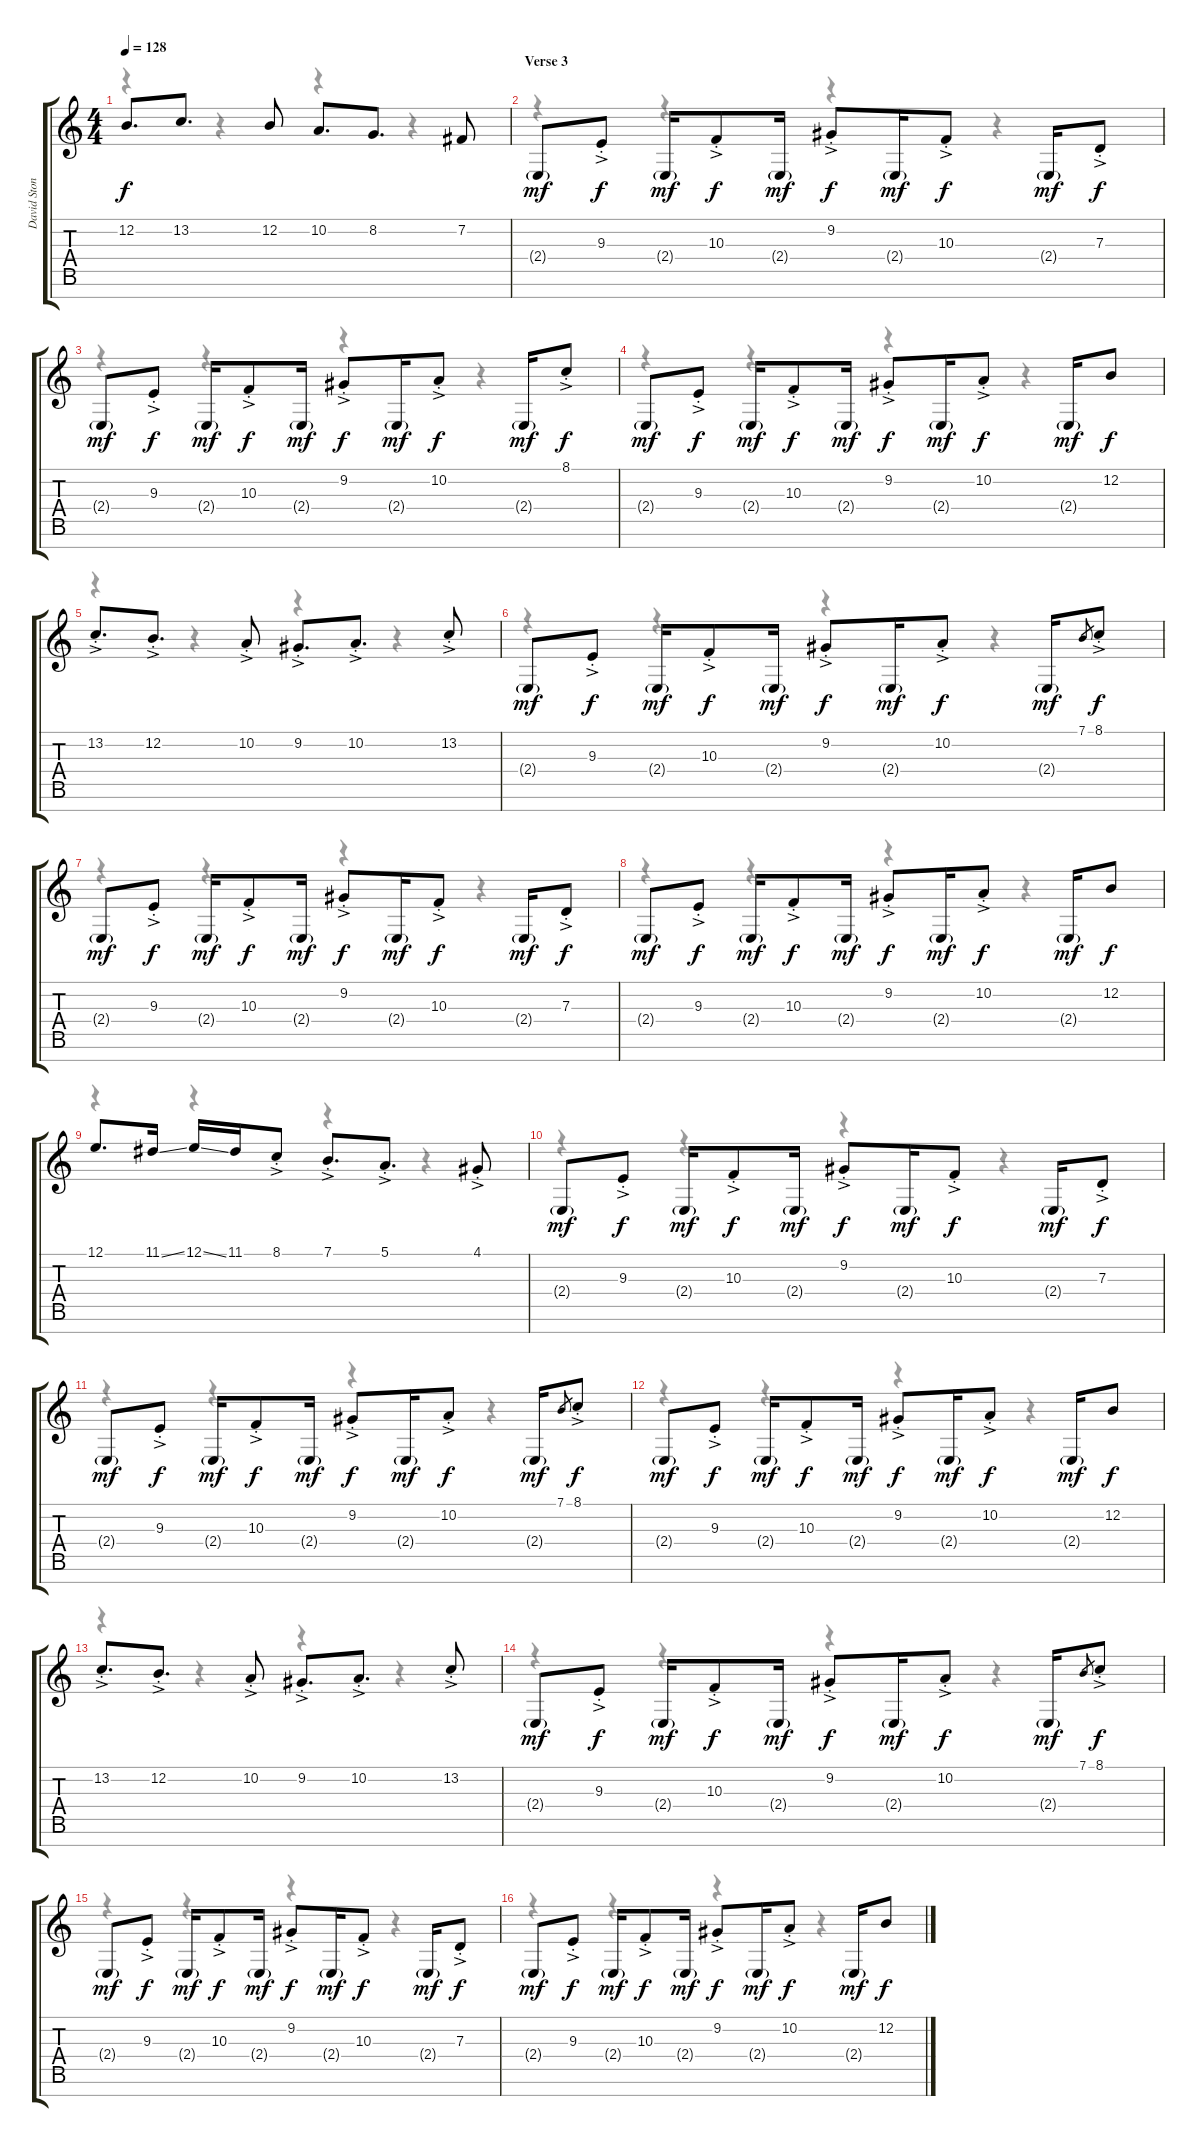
\track ("David Stone - Keys 3" "David Ston") {instrument stringensemble2}
\staff {score tabs}
\tuning (E4 B3 G3 D3 A2 E2 B1) {hide}
\voice
\ts (4 4)
\tempo 128
\clef g2
\ks c
12.2.8{d dy f} 13.2.8{d} 12.2.8 10.2.8{d} 8.2.8{d} 7.2.8 |
\section ("" "Verse 3")
2.4{g}.8{dy mf} 9.3{ac st}.8{dy f} 2.4{g}.16{dy mf} 10.3{ac st}.8{dy f} 2.4{g}.16{dy mf} 9.2{ac st}.8{dy f} 2.4{g}.16{dy mf} 10.3{ac st}.8{dy f} 2.4{g}.16{dy mf} 7.3{ac st}.8{dy f} |
2.4{g}.8{dy mf} 9.3{ac st}.8{dy f} 2.4{g}.16{dy mf} 10.3{ac st}.8{dy f} 2.4{g}.16{dy mf} 9.2{ac st}.8{dy f} 2.4{g}.16{dy mf} 10.2{ac st}.8{dy f} 2.4{g}.16{dy mf} 8.1{ac st}.8{dy f} |
2.4{g}.8{dy mf} 9.3{ac st}.8{dy f} 2.4{g}.16{dy mf} 10.3{ac st}.8{dy f} 2.4{g}.16{dy mf} 9.2{ac st}.8{dy f} 2.4{g}.16{dy mf} 10.2{ac st}.8{dy f} 2.4{g}.16{dy mf} 12.2.8{dy f} |
13.2{ac st}.8{d} 12.2{ac st}.8{d} 10.2{ac st}.8 9.2{ac st}.8{d} 10.2{ac st}.8{d} 13.2{ac st}.8 |
2.4{g}.8{dy mf} 9.3{ac st}.8{dy f} 2.4{g}.16{dy mf} 10.3{ac st}.8{dy f} 2.4{g}.16{dy mf} 9.2{ac st}.8{dy f} 2.4{g}.16{dy mf} 10.2{ac st}.8{dy f} 2.4{g}.16{dy mf} 7.1.8{gr} 8.1{ac st}.8{dy f} |
2.4{g}.8{dy mf} 9.3{ac st}.8{dy f} 2.4{g}.16{dy mf} 10.3{ac st}.8{dy f} 2.4{g}.16{dy mf} 9.2{ac st}.8{dy f} 2.4{g}.16{dy mf} 10.3{ac st}.8{dy f} 2.4{g}.16{dy mf} 7.3{ac st}.8{dy f} |
2.4{g}.8{dy mf} 9.3{ac st}.8{dy f} 2.4{g}.16{dy mf} 10.3{ac st}.8{dy f} 2.4{g}.16{dy mf} 9.2{ac st}.8{dy f} 2.4{g}.16{dy mf} 10.2{ac st}.8{dy f} 2.4{g}.16{dy mf} 12.2.8{dy f} |
12.1.8{d} 11.1{ss}.16 12.1{ss}.16 11.1.16 8.1{ac st}.8 7.1{ac st}.8{d} 5.1{ac st}.8{d} 4.1{ac st}.8 |
2.4{g}.8{dy mf} 9.3{ac st}.8{dy f} 2.4{g}.16{dy mf} 10.3{ac st}.8{dy f} 2.4{g}.16{dy mf} 9.2{ac st}.8{dy f} 2.4{g}.16{dy mf} 10.3{ac st}.8{dy f} 2.4{g}.16{dy mf} 7.3{ac st}.8{dy f} |
2.4{g}.8{dy mf} 9.3{ac st}.8{dy f} 2.4{g}.16{dy mf} 10.3{ac st}.8{dy f} 2.4{g}.16{dy mf} 9.2{ac st}.8{dy f} 2.4{g}.16{dy mf} 10.2{ac st}.8{dy f} 2.4{g}.16{dy mf} 7.1.8{gr} 8.1{ac st}.8{dy f} |
2.4{g}.8{dy mf} 9.3{ac st}.8{dy f} 2.4{g}.16{dy mf} 10.3{ac st}.8{dy f} 2.4{g}.16{dy mf} 9.2{ac st}.8{dy f} 2.4{g}.16{dy mf} 10.2{ac st}.8{dy f} 2.4{g}.16{dy mf} 12.2.8{dy f} |
13.2{ac st}.8{d} 12.2{ac st}.8{d} 10.2{ac st}.8 9.2{ac st}.8{d} 10.2{ac st}.8{d} 13.2{ac st}.8 |
2.4{g}.8{dy mf} 9.3{ac st}.8{dy f} 2.4{g}.16{dy mf} 10.3{ac st}.8{dy f} 2.4{g}.16{dy mf} 9.2{ac st}.8{dy f} 2.4{g}.16{dy mf} 10.2{ac st}.8{dy f} 2.4{g}.16{dy mf} 7.1.8{gr} 8.1{ac st}.8{dy f} |
2.4{g}.8{dy mf} 9.3{ac st}.8{dy f} 2.4{g}.16{dy mf} 10.3{ac st}.8{dy f} 2.4{g}.16{dy mf} 9.2{ac st}.8{dy f} 2.4{g}.16{dy mf} 10.3{ac st}.8{dy f} 2.4{g}.16{dy mf} 7.3{ac st}.8{dy f} |
2.4{g}.8{dy mf} 9.3{ac st}.8{dy f} 2.4{g}.16{dy mf} 10.3{ac st}.8{dy f} 2.4{g}.16{dy mf} 9.2{ac st}.8{dy f} 2.4{g}.16{dy mf} 10.2{ac st}.8{dy f} 2.4{g}.16{dy mf} 12.2.8{dy f}
\voice
\clef g2
\ottava regular
\simile none
\ks c
r.4{dy f} r.4 r.4 r.4 |
r.4 r.4 r.4 r.4 |
r.4 r.4 r.4 r.4 |
r.4 r.4 r.4 r.4 |
r.4 r.4 r.4 r.4 |
r.4 r.4 r.4 r.4 |
r.4 r.4 r.4 r.4 |
r.4 r.4 r.4 r.4 |
r.4 r.4 r.4 r.4 |
r.4 r.4 r.4 r.4 |
r.4 r.4 r.4 r.4 |
r.4 r.4 r.4 r.4 |
r.4 r.4 r.4 r.4 |
r.4 r.4 r.4 r.4 |
r.4 r.4 r.4 r.4 |
r.4 r.4 r.4 r.4
